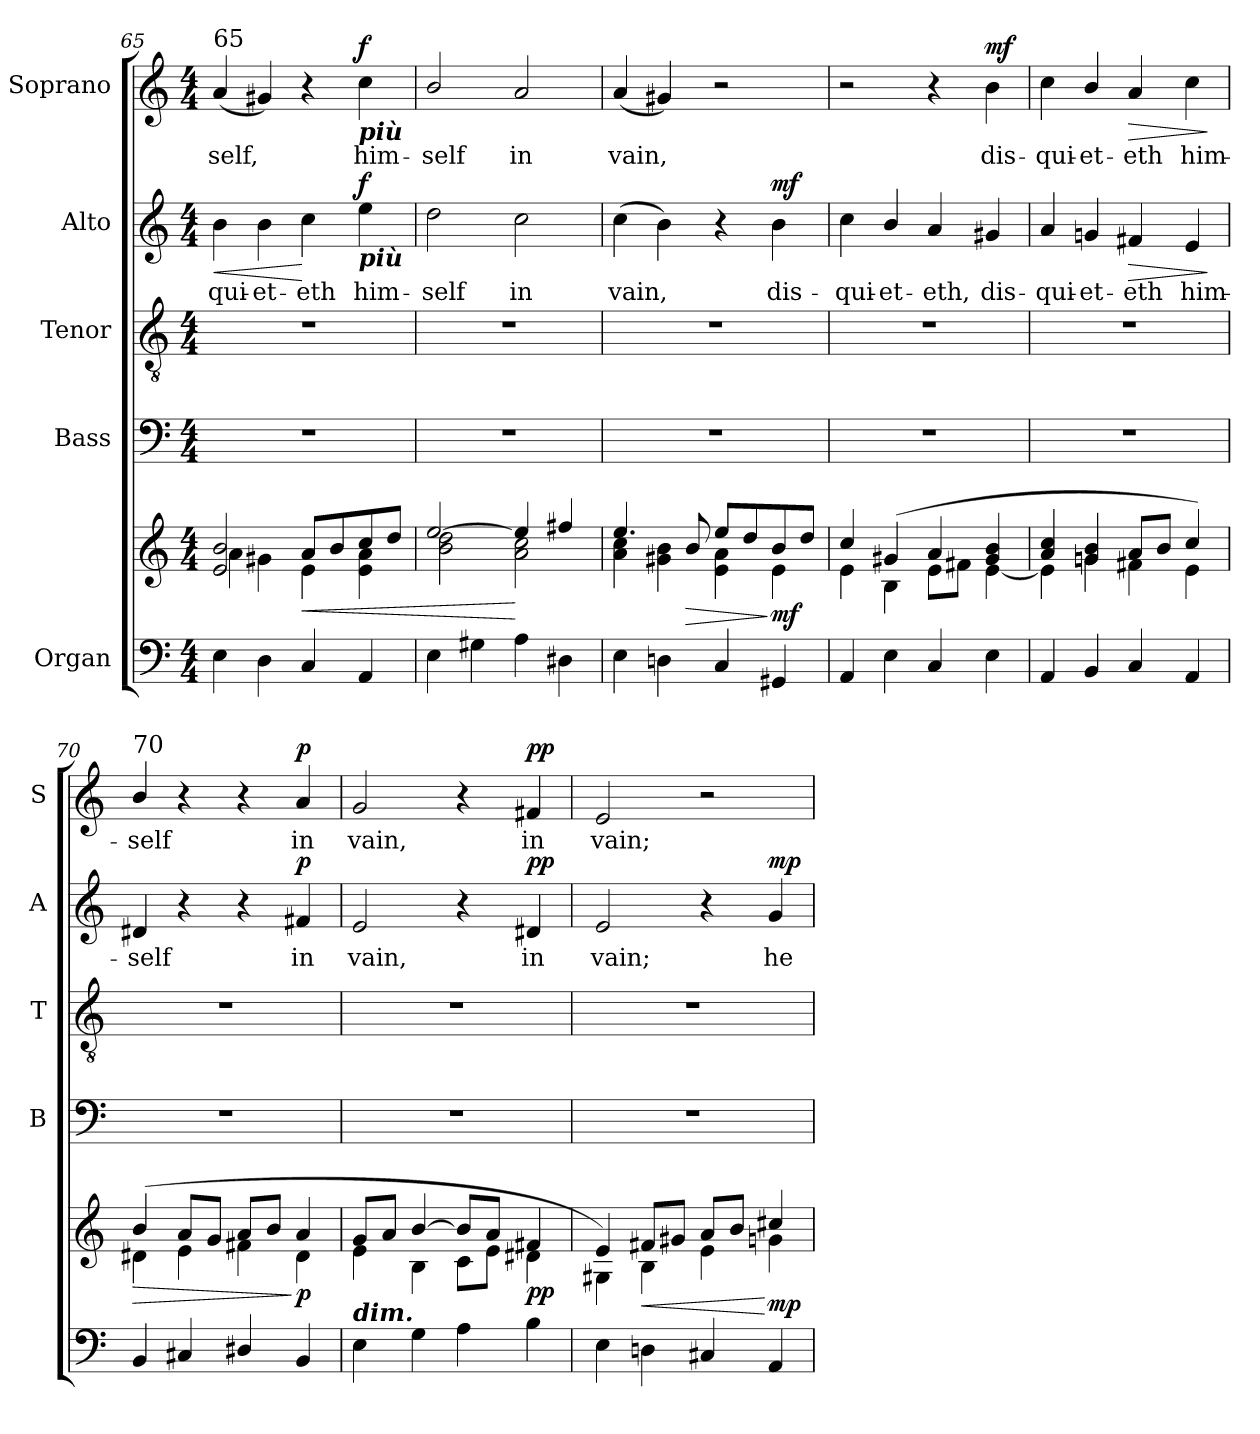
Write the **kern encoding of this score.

**kern	**kern	**dynam	**kern	**kern	**kern	**text	**dynam	**kern	**text	**dynam
*part5	*part5	*part5	*part4	*part3	*part2	*part2	*part2	*part1	*part1	*part1
*staff6	*staff5	*staff5/6	*staff4	*staff3	*staff2	*staff2	*staff2	*staff1	*staff1	*staff1
*I"Organ	*	*	*I"Bass	*I"Tenor	*I"Alto	*	*	*I"Soprano	*	*
*	*	*	*I'B	*I'T	*I'A	*	*	*I'S	*	*
*clefF4	*clefG2	*	*clefF4	*clefGv2	*clefG2	*	*	*clefG2	*	*
*k[]	*k[]	*	*k[]	*k[]	*k[]	*	*	*k[]	*	*
*C:	*C:	*	*C:	*C:	*C:	*	*	*C:	*	*
*M4/4	*M4/4	*	*M4/4	*M4/4	*M4/4	*	*	*M4/4	*	*
=65	=65	=65	=65	=65	=65	=65	=65	=65	=65	=65
*	*^	*	*	*	*	*	*	*	*	*
!	!	!	!	!	!	!	!	!	!LO:TX:a:t=65	!	!
!	!	!	!	!	!	!	!LO:LY:b	!LO:HP:b	!	!LO:LY:b	!
4E\	2e/ 2b/	4a\	.	1r	1r	4b\	-qui-	<	(<4a/	-self,	.
!	!	!	!	!	!	!	!LO:LY:b	!	!	!	!
4D\	.	4g#X\	.	.	.	4b\	-et-	.	4g#X/)	.	.
!	!	!	!LO:HP:b	!	!	!	!LO:LY:b	!	!	!	!
4C/	8a/L	4e\	<	.	.	4cc\	-eth	[	4r	.	.
.	8b/	.	.	.	.	.	.	.	.	.	.
!	!	!	!	!	!	!	!	!	!LO:TX:b:Bi:t=più	!	!
!	!	!	!	!	!	!LO:TX:b:Bi:t=più	!	!	!	!	!
!	!	!	!	!	!	!	!LO:LY:b	!LO:DY:b	!	!LO:LY:b	!LO:DY:b
4AA/	8cc/	4e\ 4a\	.	.	.	4ee\	him-	f	4cc\	him-	f
.	8dd/J	.	.	.	.	.	.	.	.	.	.
=66	=66	=66	=66	=66	=66	=66	=66	=66	=66	=66	=66
!	!	!	!	!	!	!	!LO:LY:b	!	!	!LO:LY:b	!
4E\	[>2ee/	2b\ 2dd\	.	1r	1r	2dd\	-self	.	2b/	-self	.
4G#X\	.	.	.	.	.	.	.	.	.	.	.
!	!	!	!	!	!	!	!LO:LY:b	!	!	!LO:LY:b	!
4A\	4ee/]	2a\ 2cc\	[	.	.	2cc\	in	.	2a/	in	.
4D#X\	4ff#X/	.	.	.	.	.	.	.	.	.	.
=67	=67	=67	=67	=67	=67	=67	=67	=67	=67	=67	=67
!	!	!	!	!	!	!	!LO:LY:b	!	!	!LO:LY:b	!
4E\	4.ee/	4a\ 4cc\	.	1r	1r	(>4cc\	vain,	.	(<4a/	vain,	.
4Dn\	.	4g#X\ 4b\	.	.	.	4b\)	.	.	4g#X/)	.	.
!	!	!	!LO:HP:b	!	!	!	!	!	!	!	!
.	8b/	.	>	.	.	.	.	.	.	.	.
4C/	8ee/L	4e\ 4a\	.	.	.	4r	.	.	2r	.	.
.	8dd/	.	.	.	.	.	.	.	.	.	.
!	!	!	!LO:DY:n=1:b	!	!	!	!LO:LY:b	!LO:DY:b	!	!	!
4GG#X/	8b/	4e\	] mf	.	.	4b\	dis-	mf	.	.	.
.	8dd/J	.	.	.	.	.	.	.	.	.	.
=68	=68	=68	=68	=68	=68	=68	=68	=68	=68	=68	=68
!	!	!	!	!	!	!	!LO:LY:b	!	!	!	!
4AA/)	4cc/	4e\	.	1r	1r	4cc\	-qui-	.	2r	.	.
!	!	!	!	!	!	!	!LO:LY:b	!	!	!	!
(<4E\	(>4g#X/	4B\	.	.	.	4b/	-et-	.	.	.	.
!	!	!	!	!	!	!	!LO:LY:b	!	!	!	!
4C/	4a/	8e\L	.	.	.	4a/	-eth,	.	4r	.	.
.	.	8f#X\J	.	.	.	.	.	.	.	.	.
!	!	!	!	!	!	!	!LO:LY:b	!	!	!LO:LY:b	!LO:DY:b
4E\	4g#/ 4b/	[<4e\	.	.	.	4g#X/	dis-	.	4b\	dis-	mf
=69	=69	=69	=69	=69	=69	=69	=69	=69	=69	=69	=69
!	!	!	!	!	!	!	!LO:LY:b	!	!	!LO:LY:b	!
4AA/	4a/ 4cc/	4e\]	.	1r	1r	4a/	-qui-	.	4cc\	-qui-	.
!	!	!	!	!	!	!	!LO:LY:b	!	!	!LO:LY:b	!
4BB/	4gn/ 4b/	4gn\	.	.	.	4gn/	-et-	.	4b/	-et-	.
!	!	!	!	!	!	!	!LO:LY:b	!LO:HP:b	!	!LO:LY:b	!LO:HP:b
4C/	8a/L	4f#X\	.	.	.	4f#X/	-eth	>	4a/	-eth	>
.	8b/J	.	.	.	.	.	.	.	.	.	.
!	!	!	!	!	!	!	!LO:LY:b	!	!	!LO:LY:b	!
4AA/	4cc/)	4e\	.	.	.	4e/	him-	.	4cc\	him-	.
*	*v	*v	*	*	*	*	*	*	*	*	*
.	.	.	.	.	.	.	]	.	.	]
!!LO:LB:g=z
=70	=70	=70	=70	=70	=70	=70	=70	=70	=70	=70
!	!	!	!	!	!	!	!	!LO:TX:a:t=70	!	!
!	!	!LO:HP:b	!	!	!	!LO:LY:b	!	!	!LO:LY:b	!
*	*^	*	*	*	*	*	*	*	*	*
4BB/	(>4b/	4d#X\	>	1r	1r	4d#X/	-self	.	4b/	-self	.
4C#X/	8a/L	4e\	.	.	.	4r	.	.	4r	.	.
.	8g/J	.	.	.	.	.	.	.	.	.	.
4D#X/	8a/L	4f#X\	.	.	.	4r	.	.	4r	.	.
.	8b/J	.	.	.	.	.	.	.	.	.	.
!	!	!	!LO:DY:n=1:b	!	!	!	!LO:LY:b	!LO:DY:b	!	!LO:LY:b	!LO:DY:b
4BB/	4a/	4d#\	] p	.	.	4f#X/	in	p	4a/	in	p
=71	=71	=71	=71	=71	=71	=71	=71	=71	=71	=71	=71
!LO:TX:a:Bi:t=dim.	!	!	!	!	!	!	!	!	!	!	!
!	!	!	!	!	!	!	!LO:LY:b	!	!	!LO:LY:b	!
4E\	8g/L	4e\	.	1r	1r	2e/	vain,	.	2g/	vain,	.
.	8a/J	.	.	.	.	.	.	.	.	.	.
4G\	[>4b/	4B\	.	.	.	.	.	.	.	.	.
4A\	8b/L]	8c\L	.	.	.	4r	.	.	4r	.	.
.	8a/J	8e\J	.	.	.	.	.	.	.	.	.
!	!	!	!LO:DY:b	!	!	!	!LO:LY:b	!LO:DY:b	!	!LO:LY:b	!LO:DY:b
4B\	4f#X/	4d#X\	pp	.	.	4d#X/	in	pp	4f#X/	in	pp
=72	=72	=72	=72	=72	=72	=72	=72	=72	=72	=72	=72
!	!	!	!	!	!	!	!LO:LY:b	!	!	!LO:LY:b	!
4E\	4e/)	4G#X\	.	1r	1r	2e/	vain;	.	2e/	vain;	.
!	!	!	!LO:HP:b	!	!	!	!	!	!	!	!
4Dn\	8f#X/L	4B\	<	.	.	.	.	.	.	.	.
.	8g#X/J	.	.	.	.	.	.	.	.	.	.
4C#X/	8a/L	4e\	.	.	.	4r	.	.	2r	.	.
.	8b/J	.	.	.	.	.	.	.	.	.	.
!	!	!	!LO:DY:n=1:b	!	!	!	!LO:LY:b	!LO:DY:b	!	!	!
4AA/	4cc#X/	4gn\	[ mp	.	.	4g/	he	mp	.	.	.
*	*v	*v	*	*	*	*	*	*	*	*	*
=	=	=	=	=	=	=	=	=	=	=
*-	*-	*-	*-	*-	*-	*-	*-	*-	*-	*-
